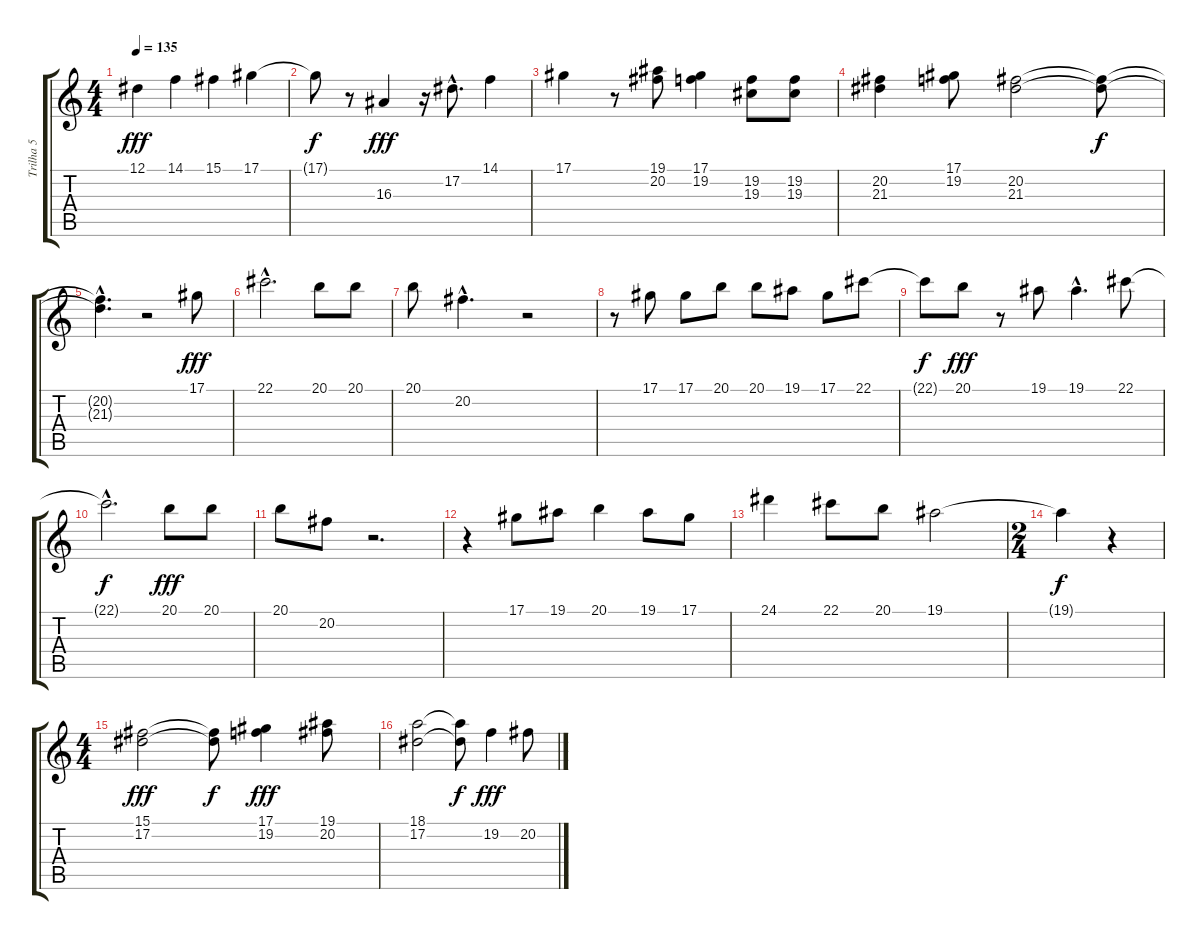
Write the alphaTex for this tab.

\track ("Trilha 5" "Trilha 5") {instrument synthvoice}
\staff {score tabs}
\tuning (Eb4 Bb3 Gb3 Db3 Ab2 Eb2) {hide}
\ts (4 4)
\tempo 135
\clef g2
\ks c
12.1.4{dy fff} 14.1.4 15.1.4 17.1.4 |
17.1{t}.8{dy f} r.8 16.3.4{dy fff} r.16 17.2{hac}.8{d} 14.1.4 |
17.1.4 r.8 (19.1 20.2).8 (17.1 19.2).4 (19.2 19.3).8 (19.2 19.3).8 |
(20.2 21.3).4 (17.1 19.2).8 (20.2 21.3).2 (20.2{t} 21.3{t}).8{dy f} |
(20.2{hac t} 21.3{hac t}).4{d} r.2 17.1.8{dy fff} |
22.1{hac}.2{d} 20.1.8 20.1.8 |
20.1.8 20.2{hac}.4{d} r.2 |
r.8 17.1.8 17.1.8 20.1.8 20.1.8 19.1.8 17.1.8 22.1.8 |
22.1{t}.8{dy f} 20.1.8{dy fff} r.8 19.1.8 19.1{hac}.4{d} 22.1.8 |
22.1{hac t}.2{d dy f} 20.1.8{dy fff} 20.1.8 |
20.1.8 20.2.8 r.2{d} |
r.4 17.1.8 19.1.8 20.1.4 19.1.8 17.1.8 |
24.1.4 22.1.8 20.1.8 19.1.2 |
\ts (2 4)
19.1{t}.4{dy f} r.4 |
\ts (4 4)
(15.1 17.2).2{dy fff} (15.1{t} 17.2{t}).8{dy f} (17.1 19.2).4{dy fff} (19.1 20.2).8 |
(18.1 17.2).2 (18.1{t} 17.2{t}).8{dy f} 19.2.4{dy fff} 20.2.8
